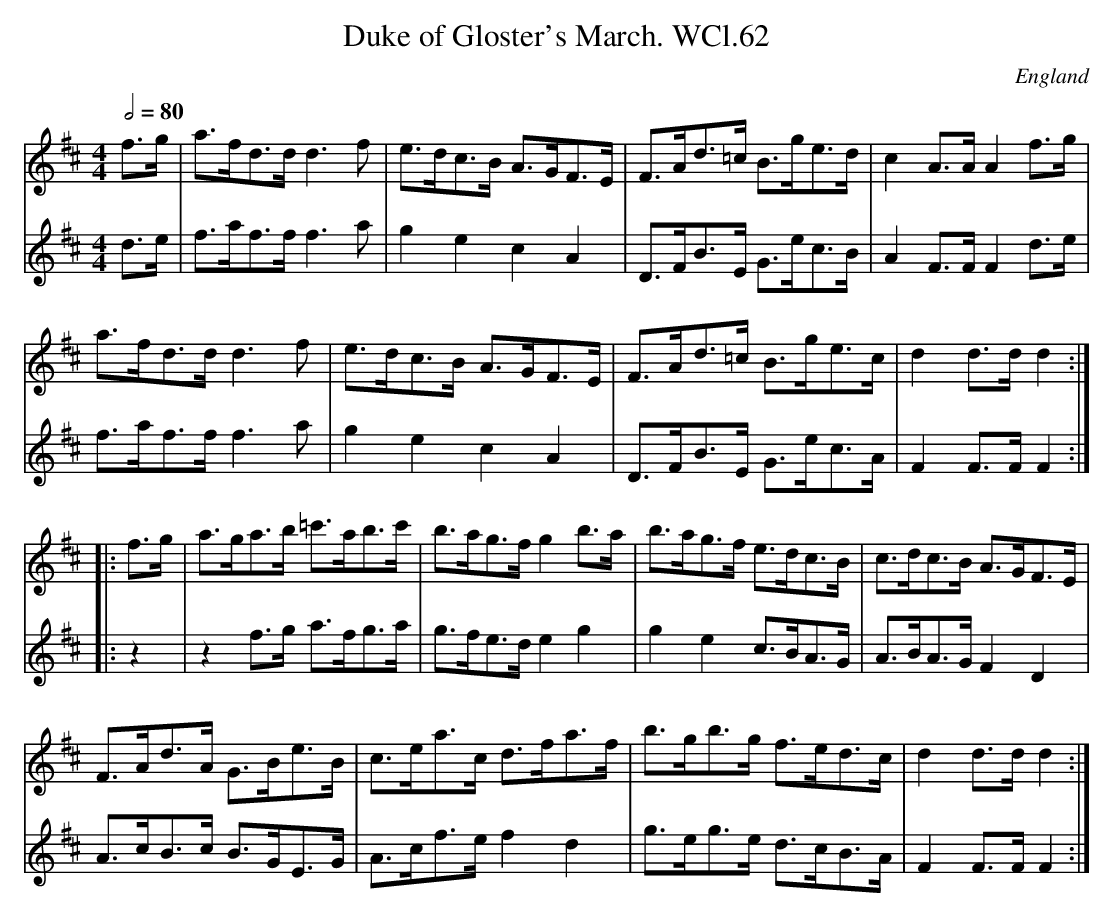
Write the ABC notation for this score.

X:1
T:Duke of Gloster's March. WCl.62
M:4/4
L:1/8
Q:1/2=80
O:England
K:D major
[V:1]f>g|a>fd>d d3f|e>dc>B A>GF>E|F>Ad>=c B>ge>d|c2A>A A2f>g|!
[V:2]d>e|f>af>f f3a|g2e2c2A2|D>FB>E G>ec>B|A2F>FF2d>e|!
[V:1]a>fd>d d3f|e>dc>B A>GF>E|F>Ad>=c B>ge>c|d2d>d d2:|!
[V:2]f>af>f f3a|g2e2c2A2|D>FB>E G>ec>A|F2F>FF2:|!
[V:1]|:f>g|a>ga>b =c'>ab>c'|b>ag>f g2b>a|b>ag>f e>dc>B|c>dc>B A>GF>E|!
[V:2]|:z2|z2f>g a>fg>a|g>fe>de2g2|g2e2c>BA>G|A>BA>G F2D2|!
[V:1]F>Ad>A G>Be>B|c>ea>c d>fa>f|b>gb>g f>ed>c|d2 d>d d2:|
[V:2]A>cB>c B>GE>G|A>cf>ef2d2|g>eg>e d>cB>A|F2F>FF2:|
